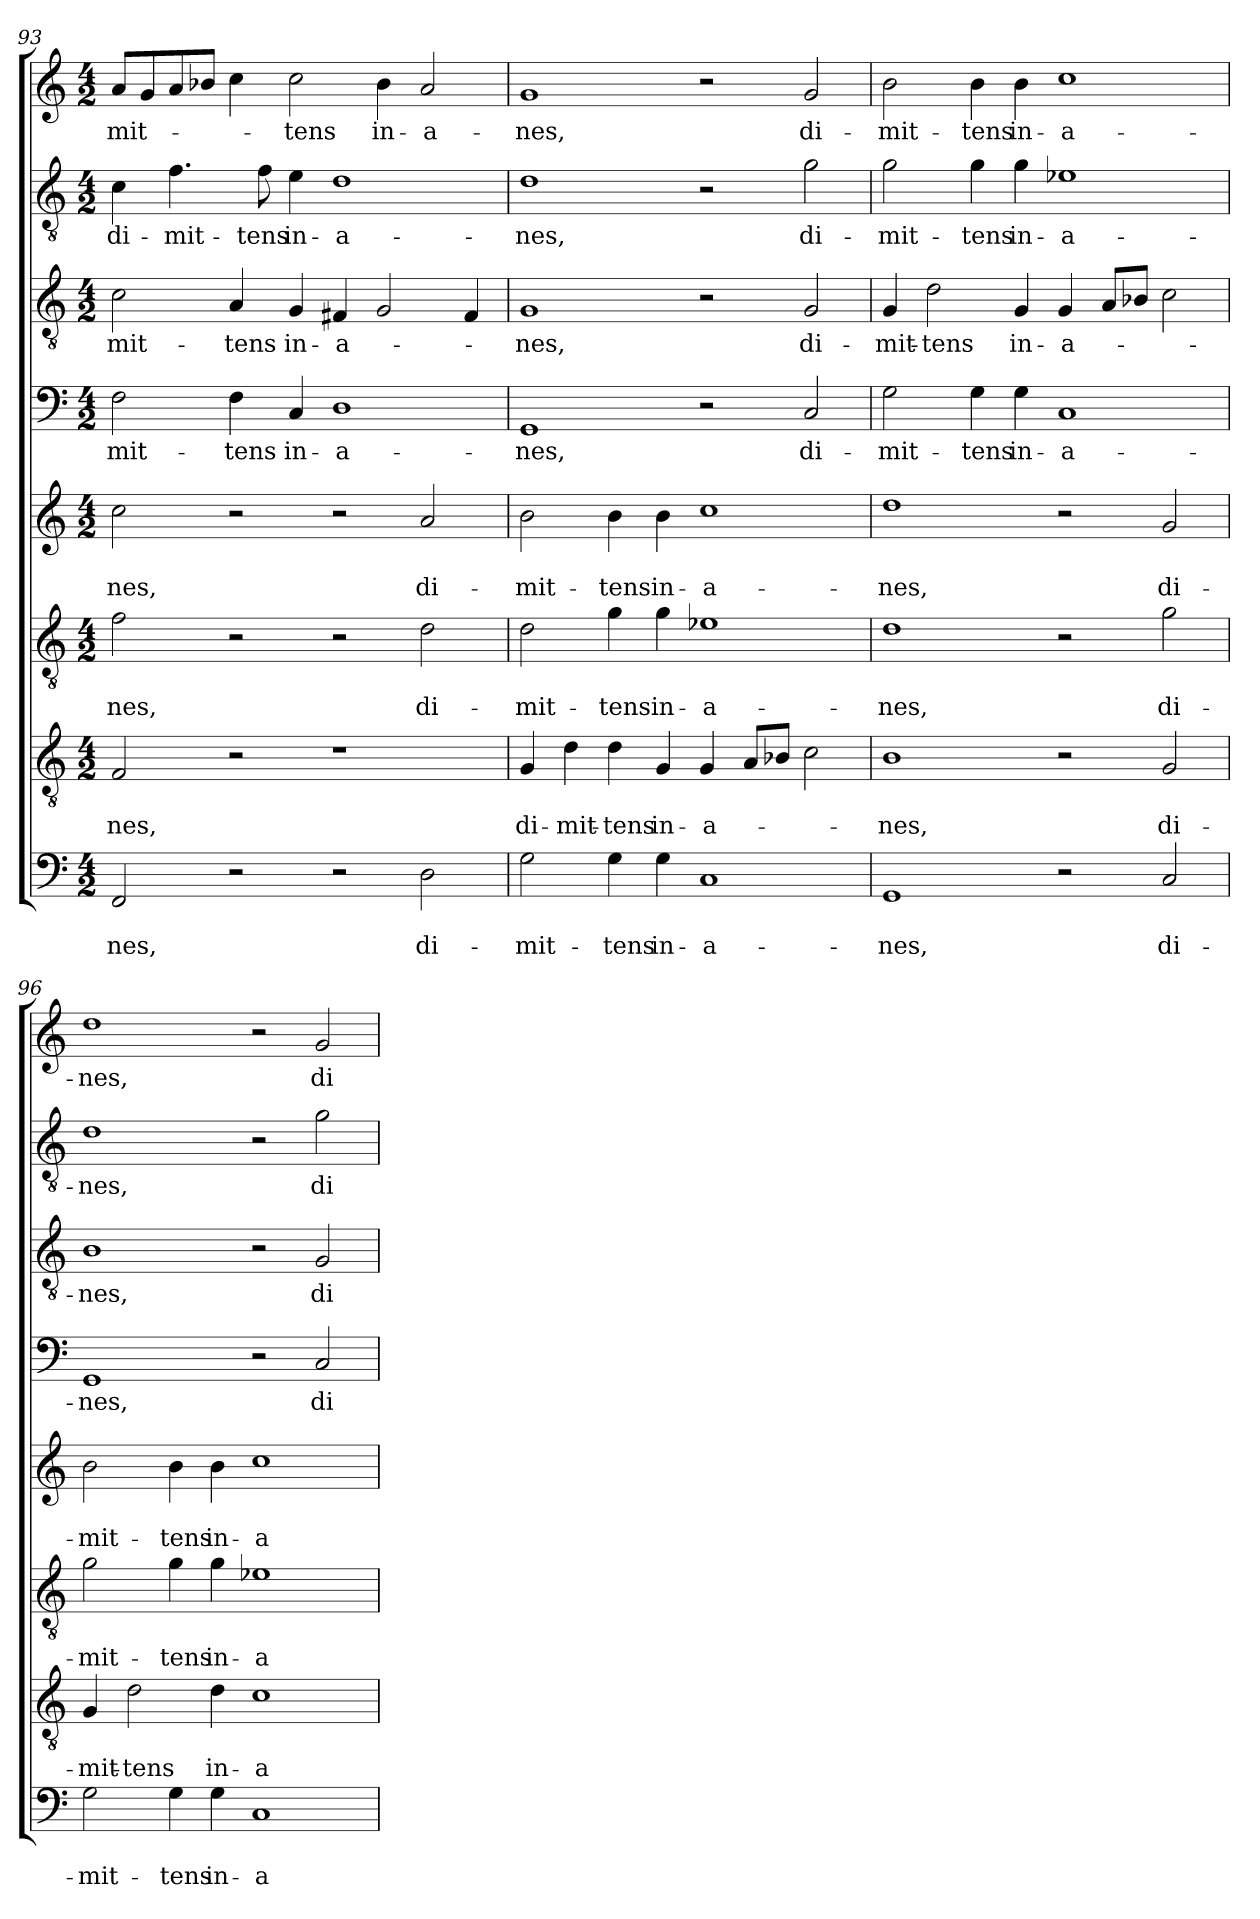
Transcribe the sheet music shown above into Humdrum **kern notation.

**kern	**text	**text	**kern	**text	**text	**kern	**text	**text	**kern	**text	**text	**kern	**text	**kern	**text	**kern	**text	**kern	**text
*part8	*part8	*part8	*part7	*part7	*part7	*part6	*part6	*part6	*part5	*part5	*part5	*part4	*part4	*part3	*part3	*part2	*part2	*part1	*part1
*staff8	*staff8	*staff8	*staff7	*staff7	*staff7	*staff6	*staff6	*staff6	*staff5	*staff5	*staff5	*staff4	*staff4	*staff3	*staff3	*staff2	*staff2	*staff1	*staff1
*clefF4	*	*	*clefGv2	*	*	*clefGv2	*	*	*clefG2	*	*	*clefF4	*	*clefGv2	*	*clefGv2	*	*clefG2	*
*k[]	*	*	*k[]	*	*	*k[]	*	*	*k[]	*	*	*k[]	*	*k[]	*	*k[]	*	*k[]	*
*C:	*	*	*C:	*	*	*C:	*	*	*C:	*	*	*C:	*	*C:	*	*C:	*	*C:	*
*M4/2	*	*	*M4/2	*	*	*M4/2	*	*	*M4/2	*	*	*M4/2	*	*M4/2	*	*M4/2	*	*M4/2	*
=93	=93	=93	=93	=93	=93	=93	=93	=93	=93	=93	=93	=93	=93	=93	=93	=93	=93	=93	=93
!	!	!LO:LY:b	!	!	!LO:LY:b	!	!	!LO:LY:b	!	!	!LO:LY:b	!	!LO:LY:b	!	!LO:LY:b	!	!LO:LY:b	!	!LO:LY:b
2FF/	.	-nes,	2F/	.	-nes,	2f\	.	-nes,	2cc\	.	-nes,	2F\	-mit-	2c\	-mit-	4c\	di-	8a/L	-mit-
.	.	.	.	.	.	.	.	.	.	.	.	.	.	.	.	.	.	8g/	.
!	!	!	!	!	!	!	!	!	!	!	!	!	!	!	!	!	!LO:LY:b	!	!
.	.	.	.	.	.	.	.	.	.	.	.	.	.	.	.	4.f\	-mit-	8a/	.
.	.	.	.	.	.	.	.	.	.	.	.	.	.	.	.	.	.	8b-X/J	.
!	!	!	!	!	!	!	!	!	!	!	!	!	!LO:LY:b	!	!LO:LY:b	!	!	!	!
2r	.	.	2r	.	.	2r	.	.	2r	.	.	4F\	-tens	4A/	-tens	.	.	4cc\	.
!	!	!	!	!	!	!	!	!	!	!	!	!	!	!	!	!	!LO:LY:b	!	!
.	.	.	.	.	.	.	.	.	.	.	.	.	.	.	.	8f\	-tens	.	.
!	!	!	!	!	!	!	!	!	!	!	!	!	!LO:LY:b	!	!LO:LY:b	!	!LO:LY:b	!	!LO:LY:b
.	.	.	.	.	.	.	.	.	.	.	.	4C/	in-	4G/	in-	4e\	in-	2cc\	-tens
!	!	!	!	!	!	!	!	!	!	!	!	!	!LO:LY:b	!	!LO:LY:b	!	!LO:LY:b	!	!
2r	.	.	1r	.	.	2r	.	.	2r	.	.	1D	-a-	4F#X/	-a-	1d	-a-	.	.
!	!	!	!	!	!	!	!	!	!	!	!	!	!	!	!	!	!	!	!LO:LY:b
.	.	.	.	.	.	.	.	.	.	.	.	.	.	2G/	.	.	.	4b-\	in-
!	!	!LO:LY:b	!	!	!	!	!	!LO:LY:b	!	!	!LO:LY:b	!	!	!	!	!	!	!	!LO:LY:b
2D\	.	di-	.	.	.	2d\	.	di-	2a/	.	di-	.	.	.	.	.	.	2a/	-a-
.	.	.	.	.	.	.	.	.	.	.	.	.	.	4F#/	.	.	.	.	.
=94	=94	=94	=94	=94	=94	=94	=94	=94	=94	=94	=94	=94	=94	=94	=94	=94	=94	=94	=94
!	!	!LO:LY:b	!	!	!LO:LY:b	!	!	!LO:LY:b	!	!	!LO:LY:b	!	!LO:LY:b	!	!LO:LY:b	!	!LO:LY:b	!	!LO:LY:b
2G\	.	-mit-	4G/	.	di-	2d\	.	-mit-	2b\	.	-mit-	1GG	-nes,	1G	-nes,	1d	-nes,	1g	-nes,
!	!	!	!	!	!LO:LY:b	!	!	!	!	!	!	!	!	!	!	!	!	!	!
.	.	.	4d\	.	-mit-	.	.	.	.	.	.	.	.	.	.	.	.	.	.
!	!	!LO:LY:b	!	!	!LO:LY:b	!	!	!LO:LY:b	!	!	!LO:LY:b	!	!	!	!	!	!	!	!
4G\	.	-tens	4d\	.	-tens	4g\	.	-tens	4b\	.	-tens	.	.	.	.	.	.	.	.
!	!	!LO:LY:b	!	!	!LO:LY:b	!	!	!LO:LY:b	!	!	!LO:LY:b	!	!	!	!	!	!	!	!
4G\	.	in-	4G/	.	in-	4g\	.	in-	4b\	.	in-	.	.	.	.	.	.	.	.
!	!	!LO:LY:b	!	!	!LO:LY:b	!	!	!LO:LY:b	!	!	!LO:LY:b	!	!	!	!	!	!	!	!
1C	.	-a-	4G/	.	-a-	1e-X	.	-a-	1cc	.	-a-	2r	.	2r	.	2r	.	2r	.
.	.	.	8A/L	.	.	.	.	.	.	.	.	.	.	.	.	.	.	.	.
.	.	.	8B-X/J	.	.	.	.	.	.	.	.	.	.	.	.	.	.	.	.
!	!	!	!	!	!	!	!	!	!	!	!	!	!LO:LY:b	!	!LO:LY:b	!	!LO:LY:b	!	!LO:LY:b
.	.	.	2c\	.	.	.	.	.	.	.	.	2C/	di-	2G/	di-	2g\	di-	2g/	di-
!!LO:PB:g=z
=95	=95	=95	=95	=95	=95	=95	=95	=95	=95	=95	=95	=95	=95	=95	=95	=95	=95	=95	=95
!	!	!LO:LY:b	!	!	!LO:LY:b	!	!	!LO:LY:b	!	!	!LO:LY:b	!	!LO:LY:b	!	!LO:LY:b	!	!LO:LY:b	!	!LO:LY:b
1GG	.	-nes,	1B	.	-nes,	1d	.	-nes,	1dd	.	-nes,	2G\	-mit-	4G/	-mit-	2g\	-mit-	2b\	-mit-
!	!	!	!	!	!	!	!	!	!	!	!	!	!	!	!LO:LY:b	!	!	!	!
.	.	.	.	.	.	.	.	.	.	.	.	.	.	2d\	-tens	.	.	.	.
!	!	!	!	!	!	!	!	!	!	!	!	!	!LO:LY:b	!	!	!	!LO:LY:b	!	!LO:LY:b
.	.	.	.	.	.	.	.	.	.	.	.	4G\	-tens	.	.	4g\	-tens	4b\	-tens
!	!	!	!	!	!	!	!	!	!	!	!	!	!LO:LY:b	!	!LO:LY:b	!	!LO:LY:b	!	!LO:LY:b
.	.	.	.	.	.	.	.	.	.	.	.	4G\	in-	4G/	in-	4g\	in-	4b\	in-
!	!	!	!	!	!	!	!	!	!	!	!	!	!LO:LY:b	!	!LO:LY:b	!	!LO:LY:b	!	!LO:LY:b
2r	.	.	2r	.	.	2r	.	.	2r	.	.	1C	-a-	4G/	-a-	1e-X	-a-	1cc	-a-
.	.	.	.	.	.	.	.	.	.	.	.	.	.	8A/L	.	.	.	.	.
.	.	.	.	.	.	.	.	.	.	.	.	.	.	8B-X/J	.	.	.	.	.
!	!	!LO:LY:b	!	!	!LO:LY:b	!	!	!LO:LY:b	!	!	!LO:LY:b	!	!	!	!	!	!	!	!
2C/	.	di-	2G/	.	di-	2g\	.	di-	2g/	.	di-	.	.	2c\	.	.	.	.	.
=96	=96	=96	=96	=96	=96	=96	=96	=96	=96	=96	=96	=96	=96	=96	=96	=96	=96	=96	=96
!	!	!LO:LY:b	!	!	!LO:LY:b	!	!	!LO:LY:b	!	!	!LO:LY:b	!	!LO:LY:b	!	!LO:LY:b	!	!LO:LY:b	!	!LO:LY:b
2G\	.	-mit-	4G/	.	-mit-	2g\	.	-mit-	2b\	.	-mit-	1GG	-nes,	1B	-nes,	1d	-nes,	1dd	-nes,
!	!	!	!	!	!LO:LY:b	!	!	!	!	!	!	!	!	!	!	!	!	!	!
.	.	.	2d\	.	-tens	.	.	.	.	.	.	.	.	.	.	.	.	.	.
!	!	!LO:LY:b	!	!	!	!	!	!LO:LY:b	!	!	!LO:LY:b	!	!	!	!	!	!	!	!
4G\	.	-tens	.	.	.	4g\	.	-tens	4b\	.	-tens	.	.	.	.	.	.	.	.
!	!	!LO:LY:b	!	!	!LO:LY:b	!	!	!LO:LY:b	!	!	!LO:LY:b	!	!	!	!	!	!	!	!
4G\	.	in-	4d\	.	in-	4g\	.	in-	4b\	.	in-	.	.	.	.	.	.	.	.
!	!	!LO:LY:b	!	!	!LO:LY:b	!	!	!LO:LY:b	!	!	!LO:LY:b	!	!	!	!	!	!	!	!
1C	.	-a-	1c	.	-a-	1e-X	.	-a-	1cc	.	-a-	2r	.	2r	.	2r	.	2r	.
!	!	!	!	!	!	!	!	!	!	!	!	!	!LO:LY:b	!	!LO:LY:b	!	!LO:LY:b	!	!LO:LY:b
.	.	.	.	.	.	.	.	.	.	.	.	2C/	di-	2G/	di-	2g\	di-	2g/	di-
=	=	=	=	=	=	=	=	=	=	=	=	=	=	=	=	=	=	=	=
*-	*-	*-	*-	*-	*-	*-	*-	*-	*-	*-	*-	*-	*-	*-	*-	*-	*-	*-	*-
